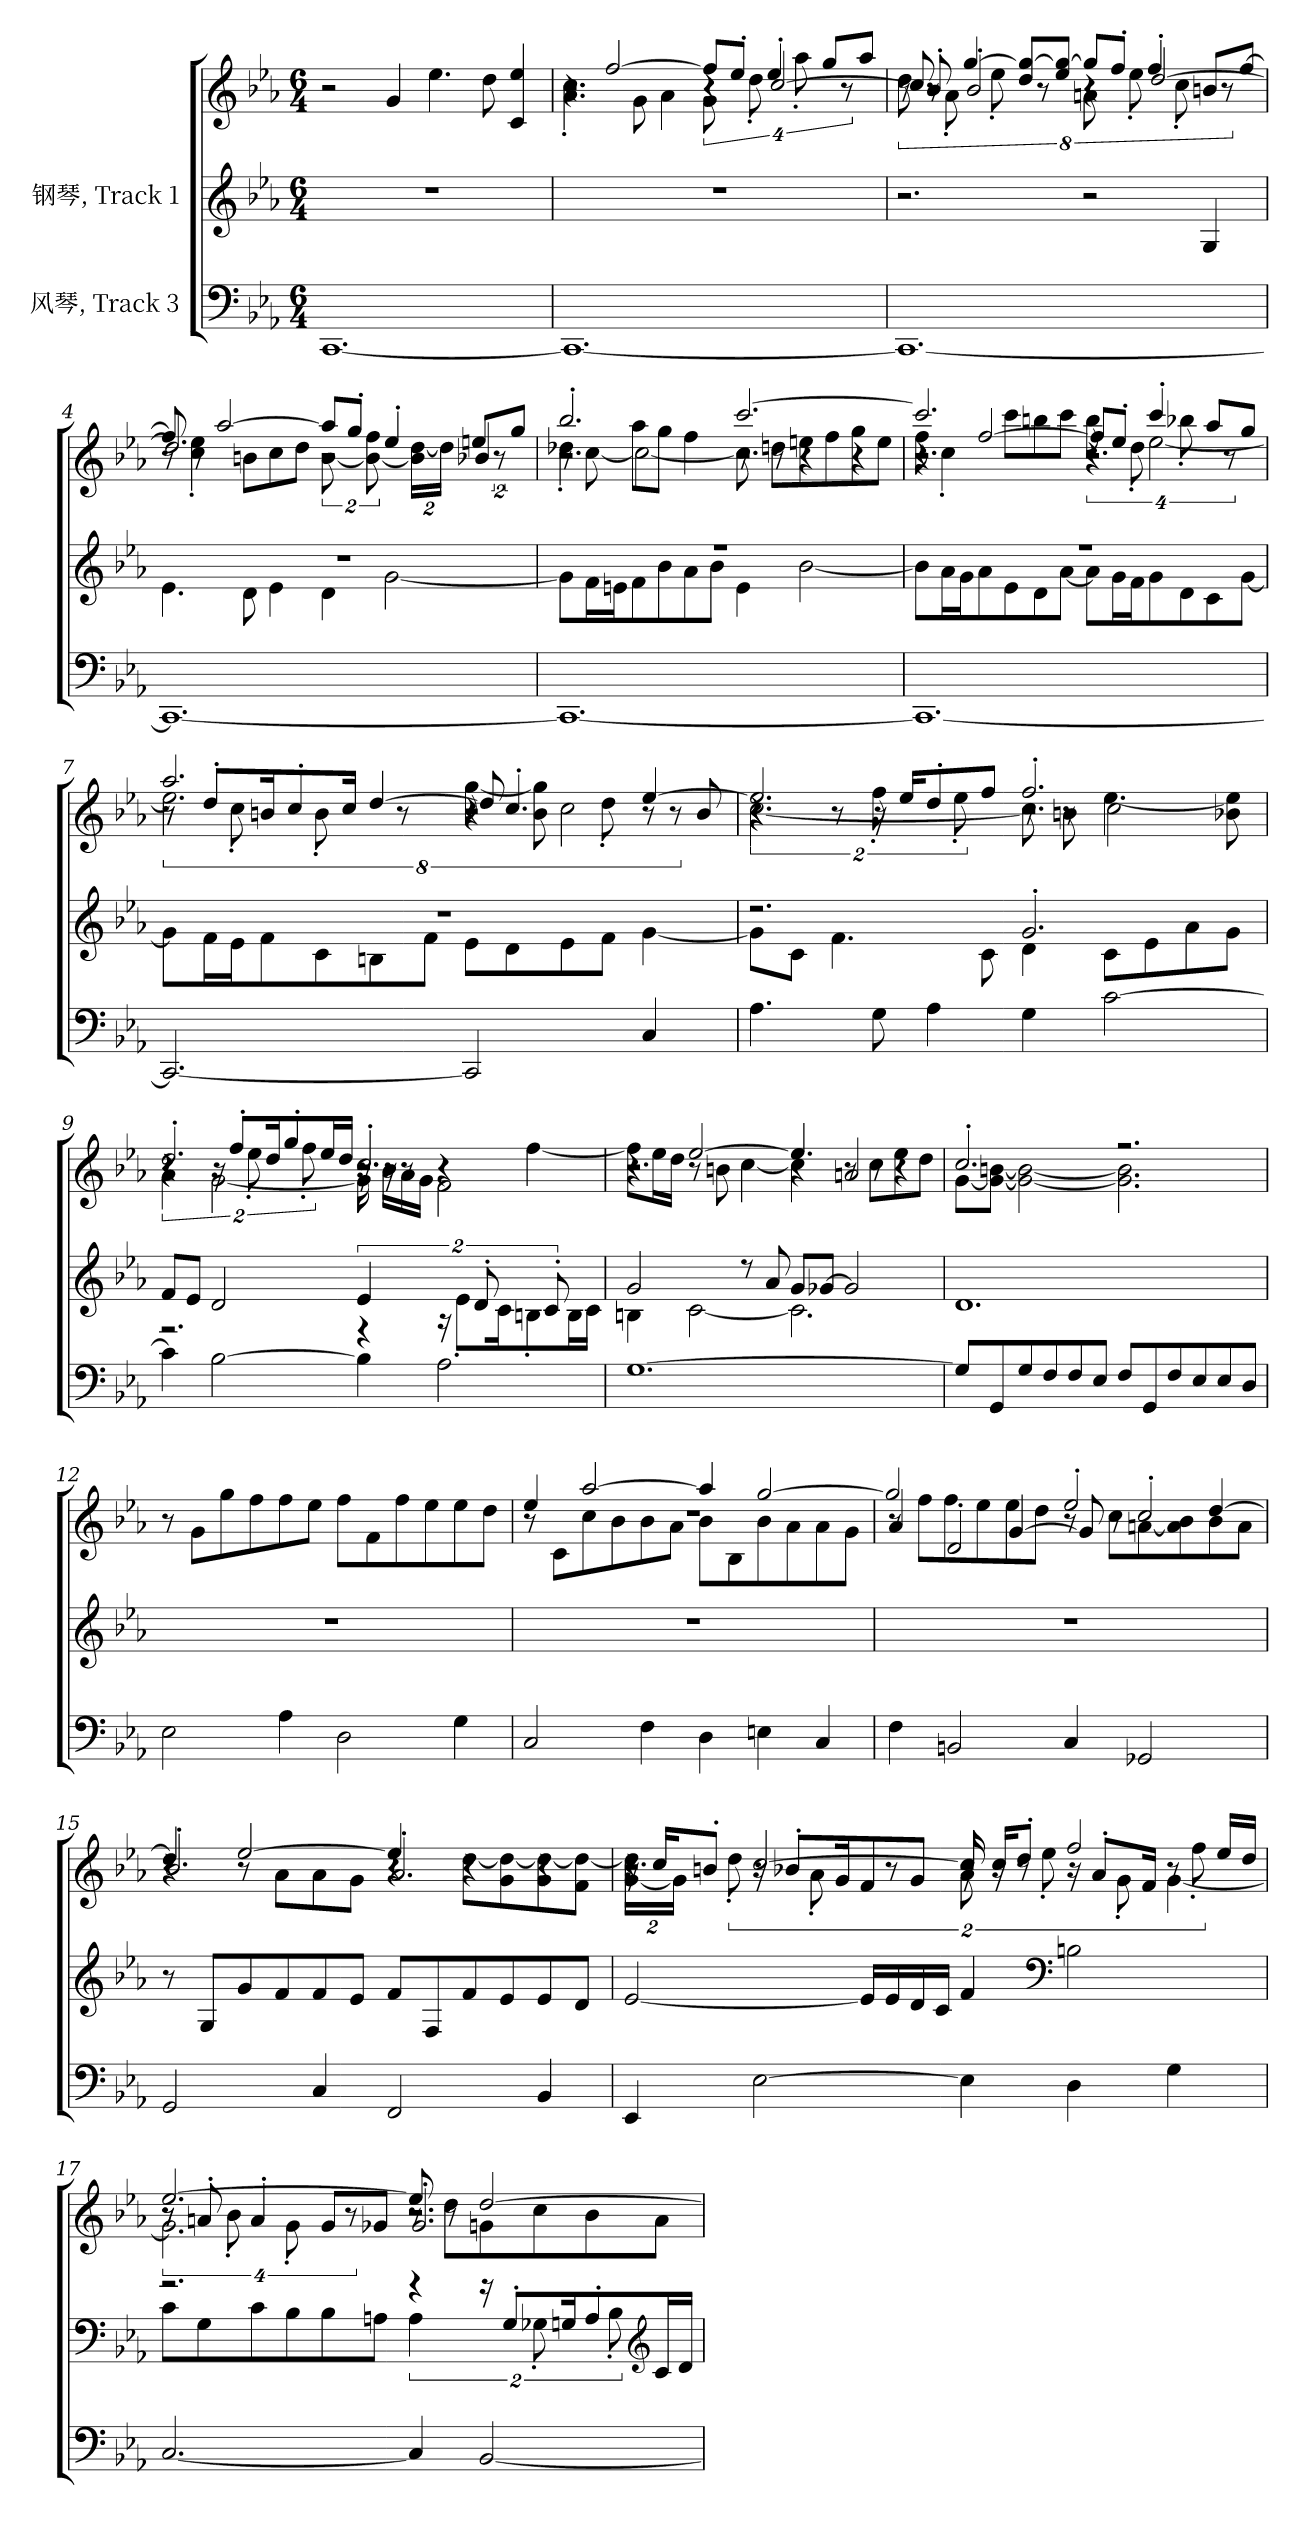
**kern	**kern	**kern
*part2	*part1	*part1
*staff3	*staff2	*staff1
*I"风琴, Track 3	*I"钢琴, Track 1	*
*clefF4	*clefG2	*clefG2
*k[b-e-a-]	*k[b-e-a-]	*k[b-e-a-]
*M6/4	*M6/4	*M6/4
*MM65	*MM65	*MM65
=1	=1	=1
[1.CC	1.r	2r
.	.	4g/
.	.	4.ee-\
.	.	8dd\
.	.	4c/ 4ee-/
=2	=2	=2
*	*	*^
*	*	*	*^
1.CC_	1.r	4r	4.a-\' 4.cc\'	2.r
.	.	[2ff/	.	.
.	.	.	8g\	.
.	.	.	4a-\	.
.	.	8ff/L]	16%3g\	4r
.	.	8ee-'/J	.	.
.	.	.	16%3dd'\	.
.	.	4ee-'/	.	[2cc/
.	.	.	16%3aa-'\	.
.	.	8gg/L	.	.
.	.	.	16%3r	.
.	.	8aa-/J	.	.
!!LO:LB:g=z	!!	!!
=3	=3	=3	=3	=3
1.CC_	2.r	8r	16%3dd\	8cc/]
.	.	8b-'/	.	8r
.	.	.	16%3a-'\	.
.	.	[4gg/	.	2b-'/
.	.	.	16%3ee-'\	.
.	.	8dd/ 8gg/_L	.	.
.	.	.	16%3r	.
.	.	8ee-/ 8gg/_J	.	.
.	2r	8gg/L]	16%3an\	4r
.	.	8ff'/J	.	.
.	.	.	16%3ee-'\	.
.	.	4ff'/	.	[2dd/
.	.	.	16%3cc'\	.
.	4G/	8bn/L	.	.
.	.	.	16%3r	.
.	.	[8ff/J	.	.
=4	=4	=4	=4	=4
*	*^	*	*	*
1.CC_	1.r	4.e-\	8ff/]	8r	2.dd/]
.	.	.	8r	4cc\' 4ee-\'	.
.	.	.	[2aa-/	.	.
.	.	8d\	.	8bn\L	.
.	.	4e-\	.	8cc\	.
.	.	.	.	8dd\J	.
.	.	4d\	8aa-/L]	[16%3b\	2r
.	.	.	8gg'/J	.	.
.	.	.	.	16%3b\_ 16%3ff\	.
.	.	[2g\	4ee-'/	.	.
.	.	.	.	32%3b\] [32%3dd\L	.
.	.	.	.	32%3dd\J]	.
.	.	.	8een/L	.	4b-X/
.	.	.	.	16%3r	.
.	.	.	8gg/J	.	.
!!LO:LB:g=z
=5	=5	=5	=5	=5	=5
*	*	*	*	*	*^
1.CC_	1.r	8g\L]	2.r	4dd-X'\	2.bb-'/	8r
.	.	16f\L	.	.	.	[8cc\
.	.	16en\J	.	.	.	.
.	.	8f\	.	8aa-\L	.	2cc\_
.	.	8b-\	.	8gg\J	.	.
.	.	8a-\	.	4ff\	.	.
.	.	8b-\J	.	.	.	.
.	.	4e\	[2.ccc/	8r	2.r	8cc\]
.	.	.	.	8ddn\L	.	8r
.	.	[2b-\	.	8een\	.	4r
.	.	.	.	8ff\	.	.
.	.	.	.	8gg\	.	4r
.	.	.	.	8ee\J	.	.
=6	=6	=6	=6	=6	=6	=6
1.CC_	1.r	8b-\L]	2.ccc/]	8ff\	4r	2.r
.	.	16a-\L	.	4cc'\	.	.
.	.	16g\J	.	.	.	.
.	.	8a-\	.	.	[2ff/	.
.	.	8e-\	.	8ccc\L	.	.
.	.	8d\	.	8bbn\	.	.
.	.	[8a-\J	.	8ccc\J	.	.
.	.	8a-\L]	2.r	16%3bb\	8ff/L]	4r
.	.	16g\L	.	.	8ee-'/J	.
.	.	16f\J	.	16%3dd'\	.	.
.	.	8g\	.	.	4ccc'/	[2ee-\
.	.	8d\	.	16%3bb-X'\	.	.
.	.	8c\	.	.	8aa-/L	.
.	.	.	.	16%3r	.	.
.	.	[8g\J	.	.	8gg/J	.
!!LO:LB:g=z	!!	!!	!!
=7	=7	=7	=7	=7	=7	=7
2.CC/_	1.r	8g\L]	2.aa-/	16%3r	8r	2.ee-\]
.	.	16f\L	.	.	8dd'/L	.
.	.	16e-\J	.	16%3cc'\	.	.
.	.	8f\	.	.	16bn/K	.
.	.	.	.	.	8cc'/	.
.	.	8c\	.	16%3b'\	.	.
.	.	.	.	.	16cc/Jk	.
.	.	8Bn\	.	.	[4dd/	.
.	.	.	.	16%3r	.	.
.	.	8f\J	.	.	.	.
2CC/]	.	8e-\L	2r	[16%3gg\	8dd/]	4r
.	.	8d\	.	.	4.cc'/	.
.	.	.	.	16%3b\ 16%3gg\]	.	.
.	.	8e-\	.	.	.	2cc\
.	.	8f\J	.	16%3dd'\	.	.
4C/	.	[4g\	[4ee-/	.	8r	.
.	.	.	.	16%3r	.	.
.	.	.	.	.	8b/	.
=8	=8	=8	=8	=8	=8	=8
4.A-\	2.r	8g\L]	2.ee-/]	8%3r	4r	[2.cc\
.	.	8c\J	.	.	.	.
.	.	4.f\	.	.	8r	.
8G\	.	.	.	16%3ff'\	16r	.
.	.	.	.	.	16ee-/KL	.
4A-\	.	.	.	.	8dd'/	.
.	.	.	.	16%3ee-'\	.	.
.	.	8c\	.	.	8ff/J	.
4G\	2.g'/	4d\	2.r	8r	2.ff'/	8cc\]
.	.	.	.	8bn\	.	8r
[2c\	.	8c\L	.	[4.ee-\	.	2cc\
.	.	8e-\	.	.	.	.
.	.	8a-\	.	.	.	.
.	.	8g\J	.	8b-X\ 8ee-\]	.	.
!!LO:PB:g=z	!!	!!	!!
=9	=9	=9	=9	=9	=9	=9
4c\]	8f/L	2.r	4r	8%3a-\	2.dd'/	4r
.	8e-/J	.	.	.	.	.
[2B-\	2d/	.	16r	.	.	[2g\
.	.	.	8ff'/L	.	.	.
.	.	.	.	16%3ee-'\	.	.
.	.	.	16dd/K	.	.	.
.	.	.	8gg'/	.	.	.
.	.	.	.	16%3ff'\	.	.
.	.	.	16ee-/L	.	.	.
.	.	.	16dd/JJ	.	.	.
4B-\]	8%3e-/	4r	2.cc'/	16r	2.r	16g\]
.	.	.	.	16b-\LL	.	16r
.	.	.	.	16a-\	.	8r
.	.	.	.	16g\JJ	.	.
2A-\	.	16r	.	4r	.	2f\
.	.	8e-'\L	.	.	.	.
.	16%3d'/	.	.	.	.	.
.	.	16c\K	.	.	.	.
.	.	8Bn'\	.	[4ff\	.	.
.	16%3c'/	.	.	.	.	.
.	.	16B\L	.	.	.	.
.	.	16c\JJ	.	.	.	.
*	*	*	*	*	*v	*v
=10	=10	=10	=10	=10	=10
[1.G	2g/	4Bn\	4r	8ff\L]	2.r
.	.	.	.	16ee-\L	.
.	.	.	.	16dd\JJ	.
.	.	[2c\	[2ee-/	8r	.
.	.	.	.	8bn\	.
.	8r	.	.	[4cc\	.
.	8a-/	.	.	.	.
.	8g/L	2.c\]	4.ee-/]	4cc\]	4r
.	[8g-X/J	.	.	.	.
.	2g-/]	.	.	8r	2an/
.	.	.	8r	8cc\L	.
.	.	.	4r	8ee-\	.
.	.	.	.	8dd\J	.
*	*v	*v	*	*	*
*	*	*	*v	*v
!!LO:LB:g=z
=11	=11	=11	=11
8G/L]	1.d	2.cc'/	[8g\L
8GG/	.	.	8g\_ [8bn\J
8G/	.	.	2g\_ 2b\_
8F/	.	.	.
8F/	.	.	.
8E-/J	.	.	.
8F/L	.	2.r	2.g\] 2.b\]
8GG/	.	.	.
8F/	.	.	.
8E-/	.	.	.
8E-/	.	.	.
8D/J	.	.	.
*	*	*v	*v
=12	=12	=12
2E-\	1.r	8r
.	.	8g\L
.	.	8gg\
.	.	8ff\
4A-\	.	8ff\
.	.	8ee-\J
2D\	.	8ff\L
.	.	8f\
.	.	8ff\
.	.	8ee-\
4G\	.	8ee-\
.	.	8dd\J
=13	=13	=13
*	*	*^
*	*	*	*^
2C/	1.r	1.r	8r	4ee-/
.	.	.	8c\L	.
.	.	.	8cc\	[2aa-/
.	.	.	8b-\	.
4F\	.	.	8b-\	.
.	.	.	8a-\J	.
4D\	.	.	8b-\L	4aa-/]
.	.	.	8B-\	.
4En\	.	.	8b-\	[2gg/
.	.	.	8a-\	.
4C/	.	.	8a-\	.
.	.	.	8g\J	.
!!LO:LB:g=z	!!	!!
=14	=14	=14	=14	=14
4F\	1.r	4a-/	8r	2gg/]
.	.	.	8ff\L	.
2BBn/	.	2d'/	8ff\	.
.	.	.	8ee-\	.
.	.	.	8ee-\	[4g/
.	.	.	8dd\J	.
4C/	.	2ee-'/	8r	8g/]
.	.	.	8cc\L	8r
2GG-X/	.	.	[8an\	2cc'/
.	.	.	8a\] 8b-\	.
.	.	[4dd/	8b-\	.
.	.	.	8a\J	.
=15	=15	=15	=15	=15
2GG/	8r	4dd/]	4r	2.b-'/
.	8G/L	.	.	.
.	8g/	[2ee-/	8r	.
.	8f/	.	8a-\L	.
4C/	8f/	.	8a-\	.
.	8e-/J	.	8g\J	.
2FF/	8f/L	4ee-/]	4r	2.a-'/
.	8F/	.	.	.
.	8f/	4r	[8dd\L	.
.	8e-/	.	8g\ 8dd\_	.
4BB-/	8e-/	4r	8g\ 8dd\_	.
.	8d/J	.	8f\ 8dd\_J	.
!!LO:LB:g=z
=16	=16	=16	=16	=16
*	*	*	*	*^
4EE-/	[2e-/	4r	[32%3g\ 32%3dd\]L	16r	2.r
.	.	.	.	16cc/KL	.
.	.	.	32%3g\J]	.	.
.	.	.	.	8bn'/J	.
.	.	.	16%3dd'\	.	.
[2E-\	.	[2cc/	.	16r	.
.	.	.	.	8b-X'/L	.
.	.	.	16%3a-'\	.	.
.	.	.	.	16g/K	.
.	16e-/LL]	.	.	8f/	.
.	16e-/	.	16%3r	.	.
.	16d/	.	.	8g/J	.
.	16c/JJ	.	.	.	.
4E-\]	4f/	16cc/]	16%3a-\	16r	2r
.	.	16r	.	16cc/KL	.
.	.	8r	.	8dd'/J	.
.	.	.	16%3ee-'\	.	.
*	*clefF4	*	*	*	*
4D\	2Bn\	2ff/	.	16r	.
.	.	.	.	8a-'/L	.
.	.	.	16%3g'\	.	.
.	.	.	.	16f/Jk	.
4G\	.	.	.	8r	[4g\
.	.	.	16%3ff'\	.	.
.	.	.	.	16ee-/LL	.
.	.	.	.	16dd/JJ	.
!!LO:PB:g=z	!!	!!	!!
=17	=17	=17	=17	=17	=17
*	*^	*	*	*	*
[2.C/	2.r	8c\L	[2.ee-/	16%3r	8r	2.g\]
.	.	8G\	.	.	8an'/	.
.	.	.	.	16%3b-'\	.	.
.	.	8c\	.	.	4a'/	.
.	.	8B-\	.	16%3g'\	.	.
.	.	8B-\	.	.	8g/L	.
.	.	.	.	16%3r	.	.
.	.	8An\J	.	.	8g-X/J	.
4C/]	4r	8%3A\	8ee-/]	8r	2.g-'/	2.r
.	.	.	8r	8dd\L	.	.
[2BB-/	16r	.	[2dd/	8gn\	.	.
.	8G'/L	.	.	.	.	.
.	.	16%3G-X'\	.	8cc\	.	.
.	16Gn/K	.	.	.	.	.
.	8A'/	.	.	8b-\	.	.
.	.	16%3B-'\	.	.	.	.
*	*clefG2	*	*	*	*	*
.	16c/L	.	.	8a\J	.	.
.	16d/JJ	.	.	.	.	.
*	*v	*v	*	*	*	*
*	*	*v	*v	*v	*v
=	=	=
*-	*-	*-
